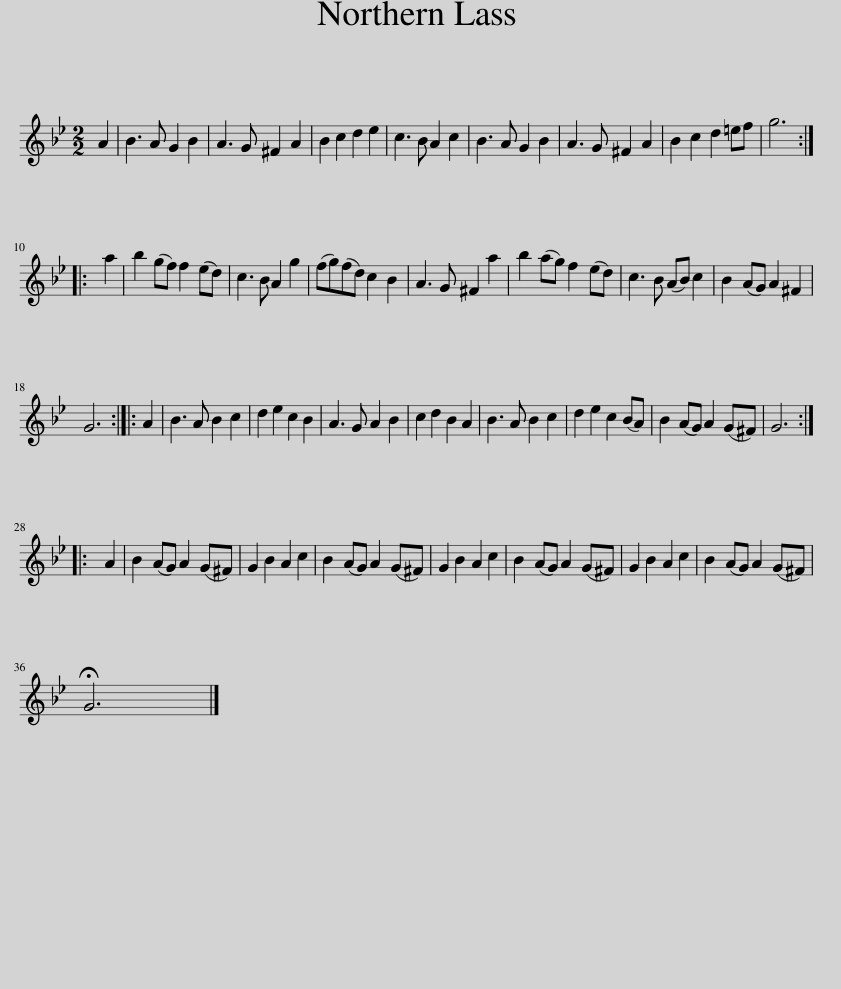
X:1
L:1/8
M:2/2
I:linebreak $
K:Gmin
V:1 treble
V:1
 A2 | B3 A G2 B2 | A3 G ^F2 A2 | B2 c2 d2 e2 | c3 B A2 c2 | %5
 B3 A G2 B2 | A3 G ^F2 A2 | B2 c2 d2 =ef | g6 ::$ a2 | %10
 b2 (gf) f2 (ed) | c3 B A2 g2 | (fg)(fd) c2 B2 | A3 G ^F2 a2 | b2 (ag) f2 (ed) | %15
 c3 B (AB) c2 | B2 (AG) A2 ^F2 |$ G6 :: A2 | B3 A B2 c2 | %20
 d2 e2 c2 B2 | A3 G A2 B2 | c2 d2 B2 A2 | B3 A B2 c2 | d2 e2 c2 (BA) | %25
 B2 (AG) A2 (G^F) | G6 ::$ A2 | B2 (AG) A2 (G^F) | G2 B2 A2 c2 | %30
 B2 (AG) A2 (G^F) | G2 B2 A2 c2 | B2 (AG) A2 (G^F) | G2 B2 A2 c2 | B2 (AG) A2 (G^F) |$ %35
 !fermata!G6 |] %36
